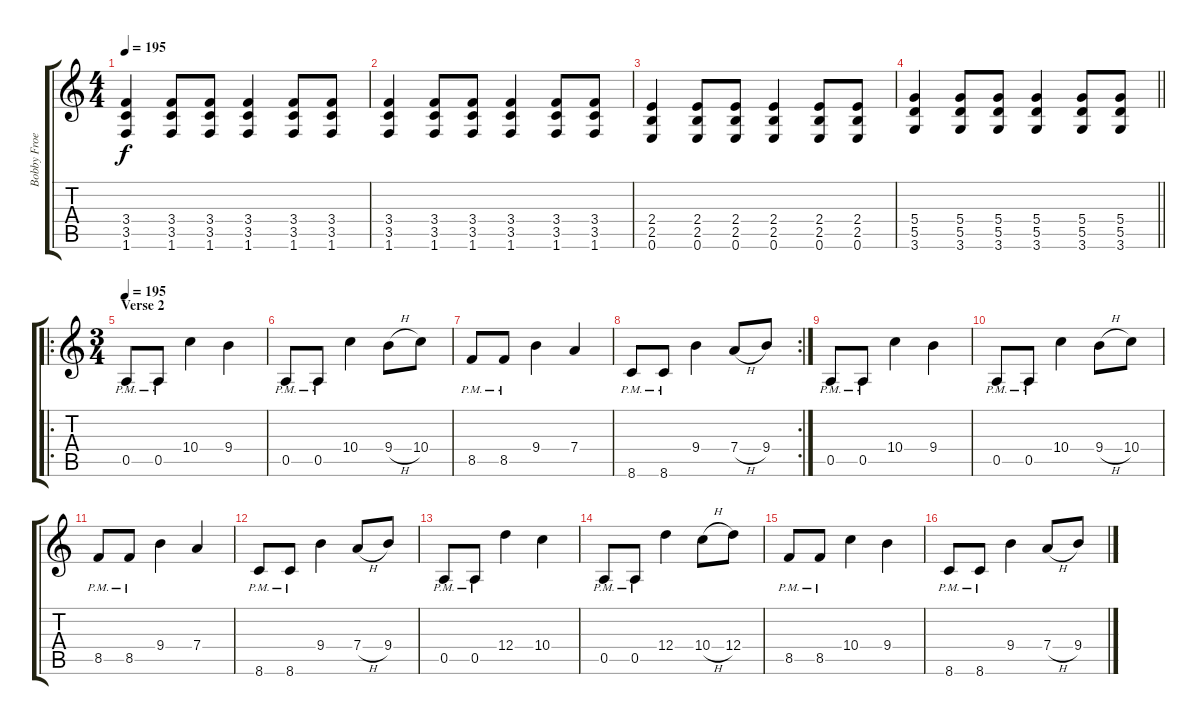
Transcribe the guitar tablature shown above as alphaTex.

\track ("Bobby Froese" "Bobby Froe") {instrument distortionguitar}
\staff {score tabs}
\tuning (E4 B3 G3 D3 A2 E2) {hide}
\ts (4 4)
\tempo 195
\clef g2
\ks c
(3.4 3.5 1.6).4{dy f} (3.4 3.5 1.6).8 (3.4 3.5 1.6).8 (3.4 3.5 1.6).4 (3.4 3.5 1.6).8 (3.4 3.5 1.6).8 |
(3.4 3.5 1.6).4 (3.4 3.5 1.6).8 (3.4 3.5 1.6).8 (3.4 3.5 1.6).4 (3.4 3.5 1.6).8 (3.4 3.5 1.6).8 |
(2.4 2.5 0.6).4 (2.4 2.5 0.6).8 (2.4 2.5 0.6).8 (2.4 2.5 0.6).4 (2.4 2.5 0.6).8 (2.4 2.5 0.6).8 |
\barLineRight lightlight
(5.4 5.5 3.6).4 (5.4 5.5 3.6).8 (5.4 5.5 3.6).8 (5.4 5.5 3.6).4 (5.4 5.5 3.6).8 (5.4 5.5 3.6).8 |
\ro
\ts (3 4)
\section ("" "Verse 2")
\tempo 195
0.5{pm}.8 0.5{pm}.8 10.4.4 9.4.4 |
0.5{pm}.8 0.5{pm}.8 10.4.4 9.4{h}.8 10.4.8 |
8.5{pm}.8 8.5{pm}.8 9.4.4 7.4.4 |
\rc 2
8.6{pm}.8 8.6{pm}.8 9.4.4 7.4{h}.8 9.4.8 |
0.5{pm}.8 0.5{pm}.8 10.4.4 9.4.4 |
0.5{pm}.8 0.5{pm}.8 10.4.4 9.4{h}.8 10.4.8 |
8.5{pm}.8 8.5{pm}.8 9.4.4 7.4.4 |
8.6{pm}.8 8.6{pm}.8 9.4.4 7.4{h}.8 9.4.8 |
0.5{pm}.8 0.5{pm}.8 12.4.4 10.4.4 |
0.5{pm}.8 0.5{pm}.8 12.4.4 10.4{h}.8 12.4.8 |
8.5{pm}.8 8.5{pm}.8 10.4.4 9.4.4 |
8.6{pm}.8 8.6{pm}.8 9.4.4 7.4{h}.8 9.4.8
